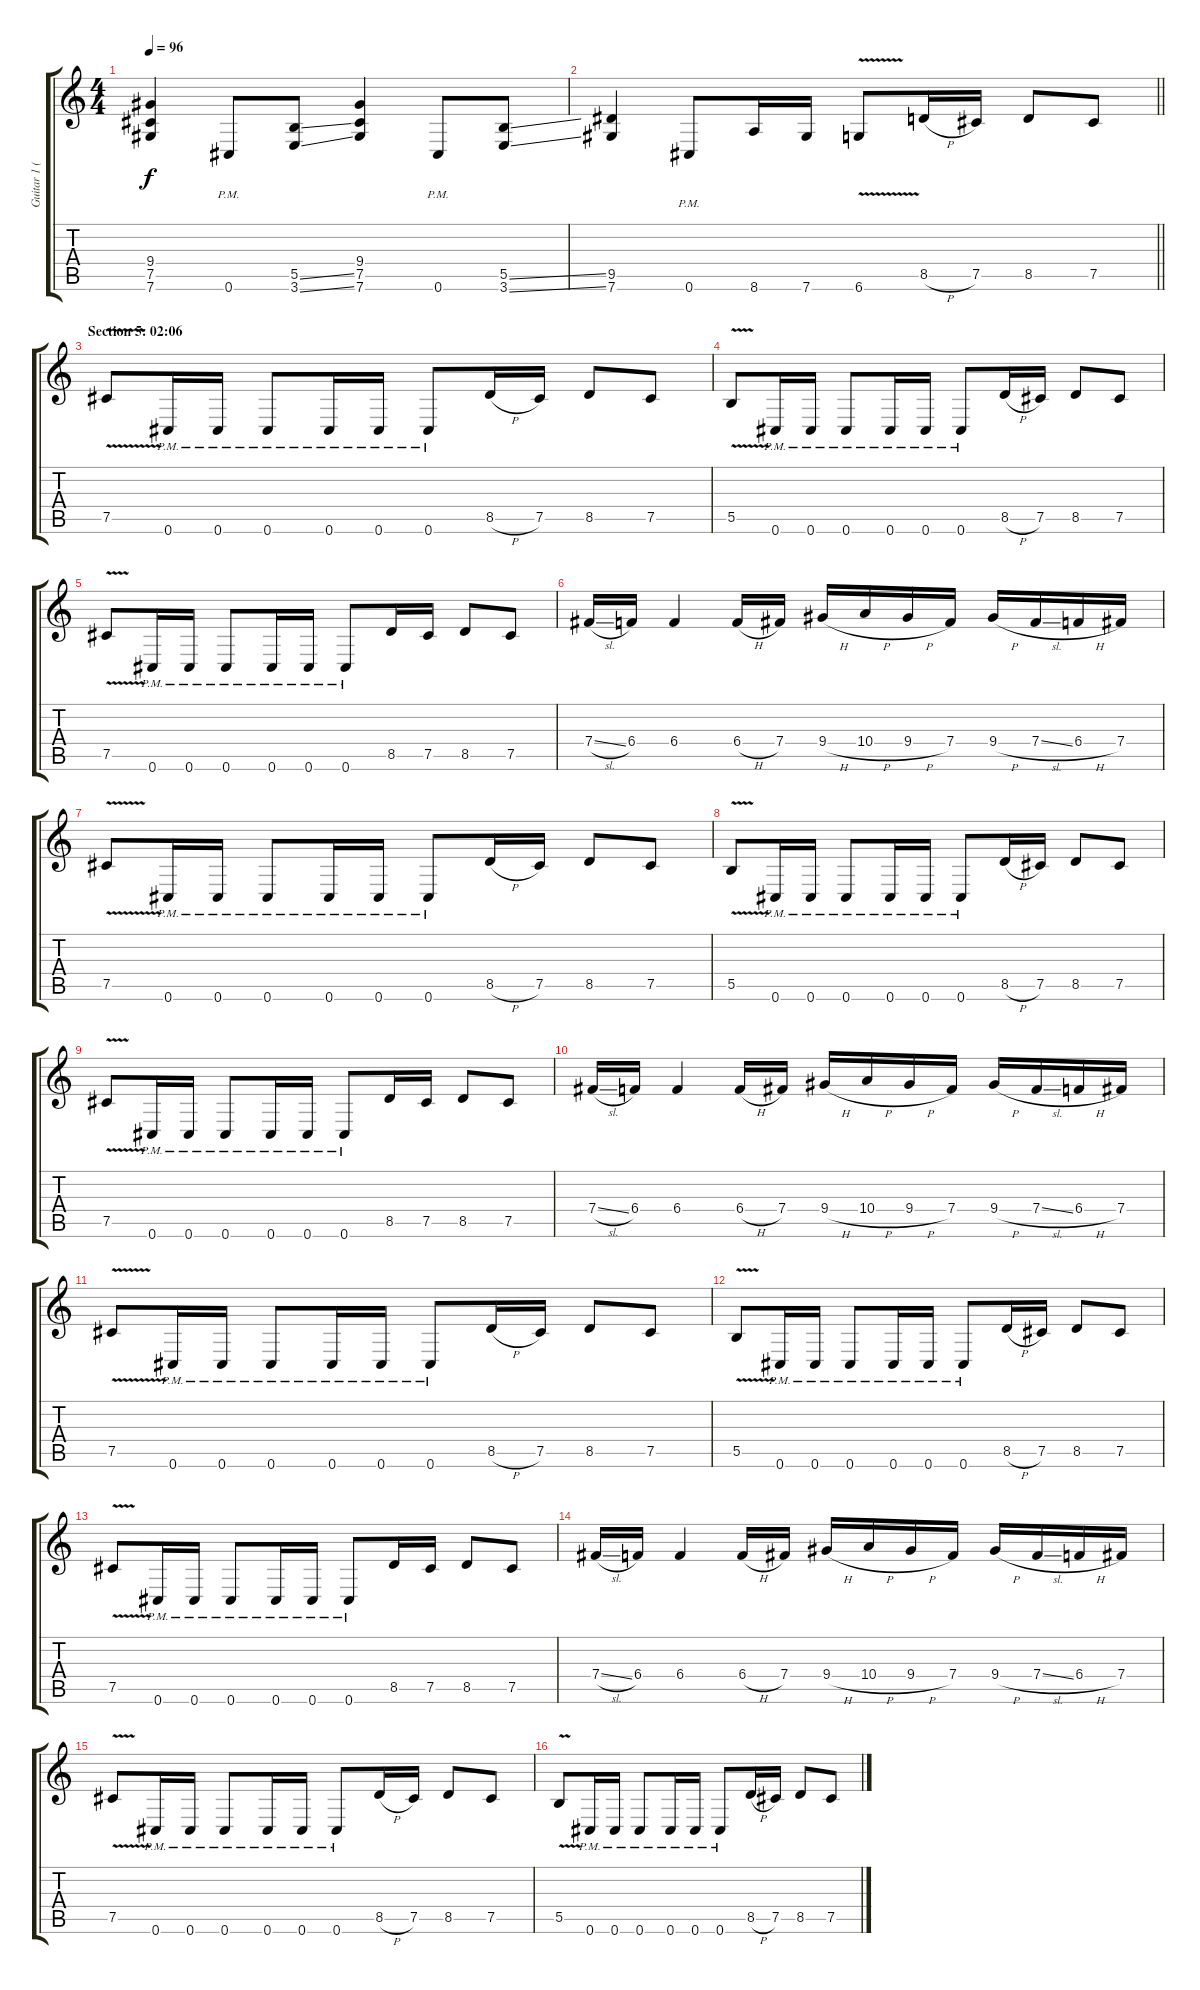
\track ("Guitar 1 (Distortion)" "Guitar 1 (") {instrument distortionguitar}
\staff {score tabs}
\tuning (Db4 Ab3 E3 B2 Gb2 Db2) {hide}
\ts (4 4)
\tempo 96
\clef g2
\ks c
(9.4 7.5 7.6).4{dy f} 0.6{pm}.8 (5.5{ss} 3.6{ss}).8 (9.4 7.5 7.6).4 0.6{pm}.8 (5.5{ss} 3.6{ss}).8 |
\barLineRight lightlight
(9.5 7.6).4 0.6{pm}.8 8.6.16 7.6.16 6.6{v}.8 8.5{h}.16 7.5.16 8.5.8 7.5.8 |
\section ("" "Section 5: 02:06")
7.5{v}.8 0.6{pm}.16 0.6{pm}.16 0.6{pm}.8 0.6{pm}.16 0.6{pm}.16 0.6{pm}.8 8.5{h}.16 7.5.16 8.5.8 7.5.8 |
5.5{v}.8 0.6{pm}.16 0.6{pm}.16 0.6{pm}.8 0.6{pm}.16 0.6{pm}.16 0.6{pm}.8 8.5{h}.16 7.5.16 8.5.8 7.5.8 |
7.5{v}.8 0.6{pm}.16 0.6{pm}.16 0.6{pm}.8 0.6{pm}.16 0.6{pm}.16 0.6{pm}.8 8.5.16 7.5.16 8.5.8 7.5.8 |
7.4{sl}.16 6.4.16 6.4.4 6.4{h}.16 7.4.16 9.4{h}.16 10.4{h}.16 9.4{h}.16 7.4.16 9.4{h}.16 7.4{sl}.16 6.4{h}.16 7.4.16 |
7.5{v}.8 0.6{pm}.16 0.6{pm}.16 0.6{pm}.8 0.6{pm}.16 0.6{pm}.16 0.6{pm}.8 8.5{h}.16 7.5.16 8.5.8 7.5.8 |
5.5{v}.8 0.6{pm}.16 0.6{pm}.16 0.6{pm}.8 0.6{pm}.16 0.6{pm}.16 0.6{pm}.8 8.5{h}.16 7.5.16 8.5.8 7.5.8 |
7.5{v}.8 0.6{pm}.16 0.6{pm}.16 0.6{pm}.8 0.6{pm}.16 0.6{pm}.16 0.6{pm}.8 8.5.16 7.5.16 8.5.8 7.5.8 |
7.4{sl}.16 6.4.16 6.4.4 6.4{h}.16 7.4.16 9.4{h}.16 10.4{h}.16 9.4{h}.16 7.4.16 9.4{h}.16 7.4{sl}.16 6.4{h}.16 7.4.16 |
7.5{v}.8 0.6{pm}.16 0.6{pm}.16 0.6{pm}.8 0.6{pm}.16 0.6{pm}.16 0.6{pm}.8 8.5{h}.16 7.5.16 8.5.8 7.5.8 |
5.5{v}.8 0.6{pm}.16 0.6{pm}.16 0.6{pm}.8 0.6{pm}.16 0.6{pm}.16 0.6{pm}.8 8.5{h}.16 7.5.16 8.5.8 7.5.8 |
7.5{v}.8 0.6{pm}.16 0.6{pm}.16 0.6{pm}.8 0.6{pm}.16 0.6{pm}.16 0.6{pm}.8 8.5.16 7.5.16 8.5.8 7.5.8 |
7.4{sl}.16 6.4.16 6.4.4 6.4{h}.16 7.4.16 9.4{h}.16 10.4{h}.16 9.4{h}.16 7.4.16 9.4{h}.16 7.4{sl}.16 6.4{h}.16 7.4.16 |
7.5{v}.8 0.6{pm}.16 0.6{pm}.16 0.6{pm}.8 0.6{pm}.16 0.6{pm}.16 0.6{pm}.8 8.5{h}.16 7.5.16 8.5.8 7.5.8 |
5.5{v}.8 0.6{pm}.16 0.6{pm}.16 0.6{pm}.8 0.6{pm}.16 0.6{pm}.16 0.6{pm}.8 8.5{h}.16 7.5.16 8.5.8 7.5.8
